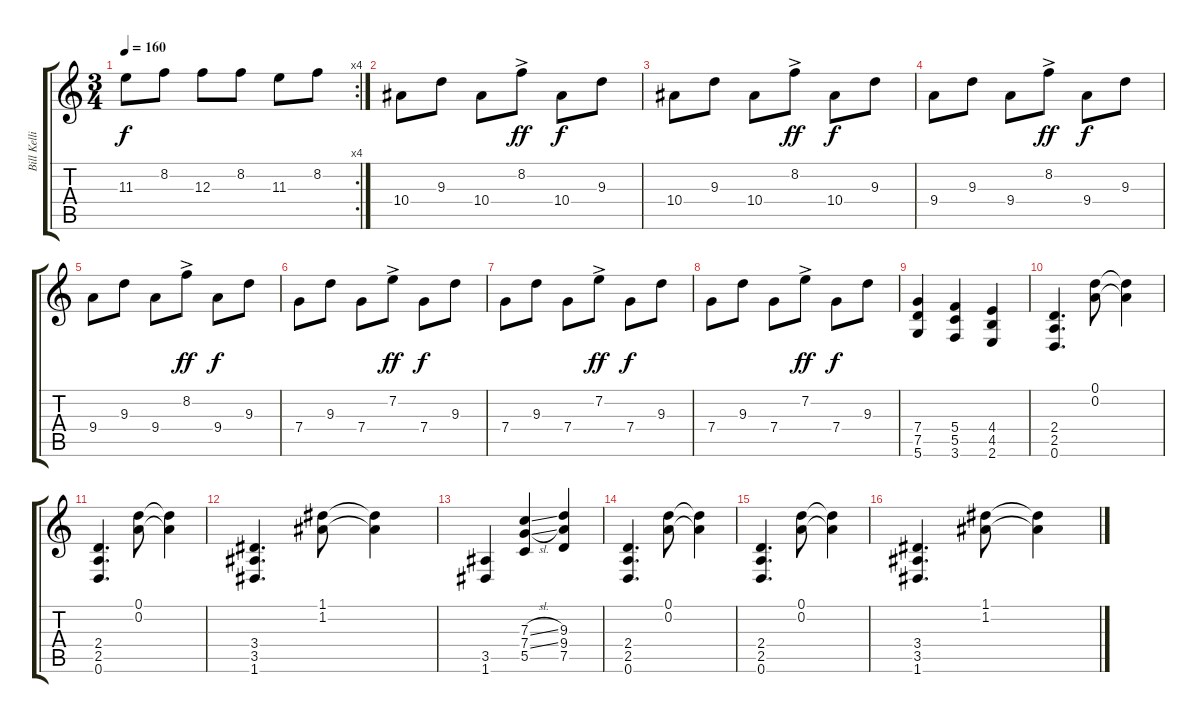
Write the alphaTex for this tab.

\track ("Bill Kelliher" "Bill Kelli") {instrument distortionguitar}
\staff {score tabs}
\tuning (D4 A3 F3 C3 G2 D2) {hide}
\rc 4
\ts (3 4)
\tempo 160
\clef g2
\ks c
11.3.8{dy f} 8.2.8 12.3.8 8.2.8 11.3.8 8.2.8 |
10.4.8 9.3.8 10.4.8 8.2{ac}.8{dy ff} 10.4.8{dy f} 9.3.8 |
10.4.8 9.3.8 10.4.8 8.2{ac}.8{dy ff} 10.4.8{dy f} 9.3.8 |
9.4.8 9.3.8 9.4.8 8.2{ac}.8{dy ff} 9.4.8{dy f} 9.3.8 |
9.4.8 9.3.8 9.4.8 8.2{ac}.8{dy ff} 9.4.8{dy f} 9.3.8 |
7.4.8 9.3.8 7.4.8 7.2{ac}.8{dy ff} 7.4.8{dy f} 9.3.8 |
7.4.8 9.3.8 7.4.8 7.2{ac}.8{dy ff} 7.4.8{dy f} 9.3.8 |
7.4.8 9.3.8 7.4.8 7.2{ac}.8{dy ff} 7.4.8{dy f} 9.3.8 |
(7.4 7.5 5.6).4{instrument distortionguitar} (5.4 5.5 3.6).4 (4.4 4.5 2.6).4 |
(2.4 2.5 0.6).4{d} (0.1 0.2).8 (0.1{t} 0.2{t}).4 |
(2.4 2.5 0.6).4{d} (0.1 0.2).8 (0.1{t} 0.2{t}).4 |
(3.4 3.5 1.6).4{d} (1.1 1.2).8 (1.1{t} 1.2{t}).4 |
(3.5 1.6).4 (7.3{sl} 7.4{sl} 5.5).4 (9.3 9.4 7.5).4 |
(2.4 2.5 0.6).4{d} (0.1 0.2).8 (0.1{t} 0.2{t}).4 |
(2.4 2.5 0.6).4{d} (0.1 0.2).8 (0.1{t} 0.2{t}).4 |
(3.4 3.5 1.6).4{d} (1.1 1.2).8 (1.1{t} 1.2{t}).4
